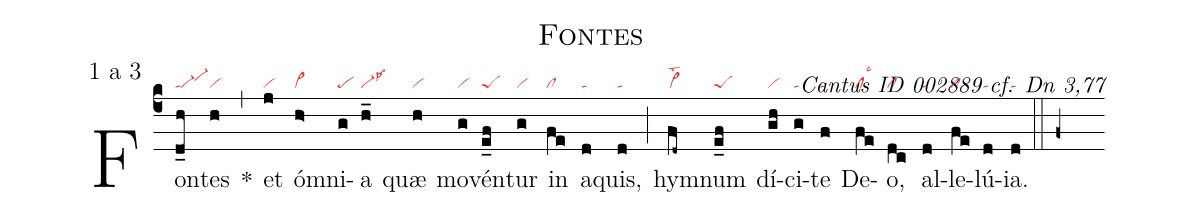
name: Fontes;
mode: 1;
mode-differentia: a 3;
commentary: Cantus ID 002889 cf. Dn 3,77;
nabc-lines: 1;
%%
(c4)

Fon(d_h|tavi-vi-hi)tes(h|vi) *(,) et(j|vi) óm(h>|vi>)ni(g|pe)a(h_|vi-lsp3) quæ(h|vi) mo(g|vi)vén(e_f|peS)tur(g|vi) in(fe|cl) a(d|ta)quis,(d|ta) (;) hym(fd~|vi>lst2)num(e_f|peS) dí(gh|vi)ci(g|ta)te(f|ta) De(fe|cllsc3)o,(dc|cl) al(d|ta)le(fe|cl)lú(d|ta)ia.(d|ta)

(::)

(f+)
